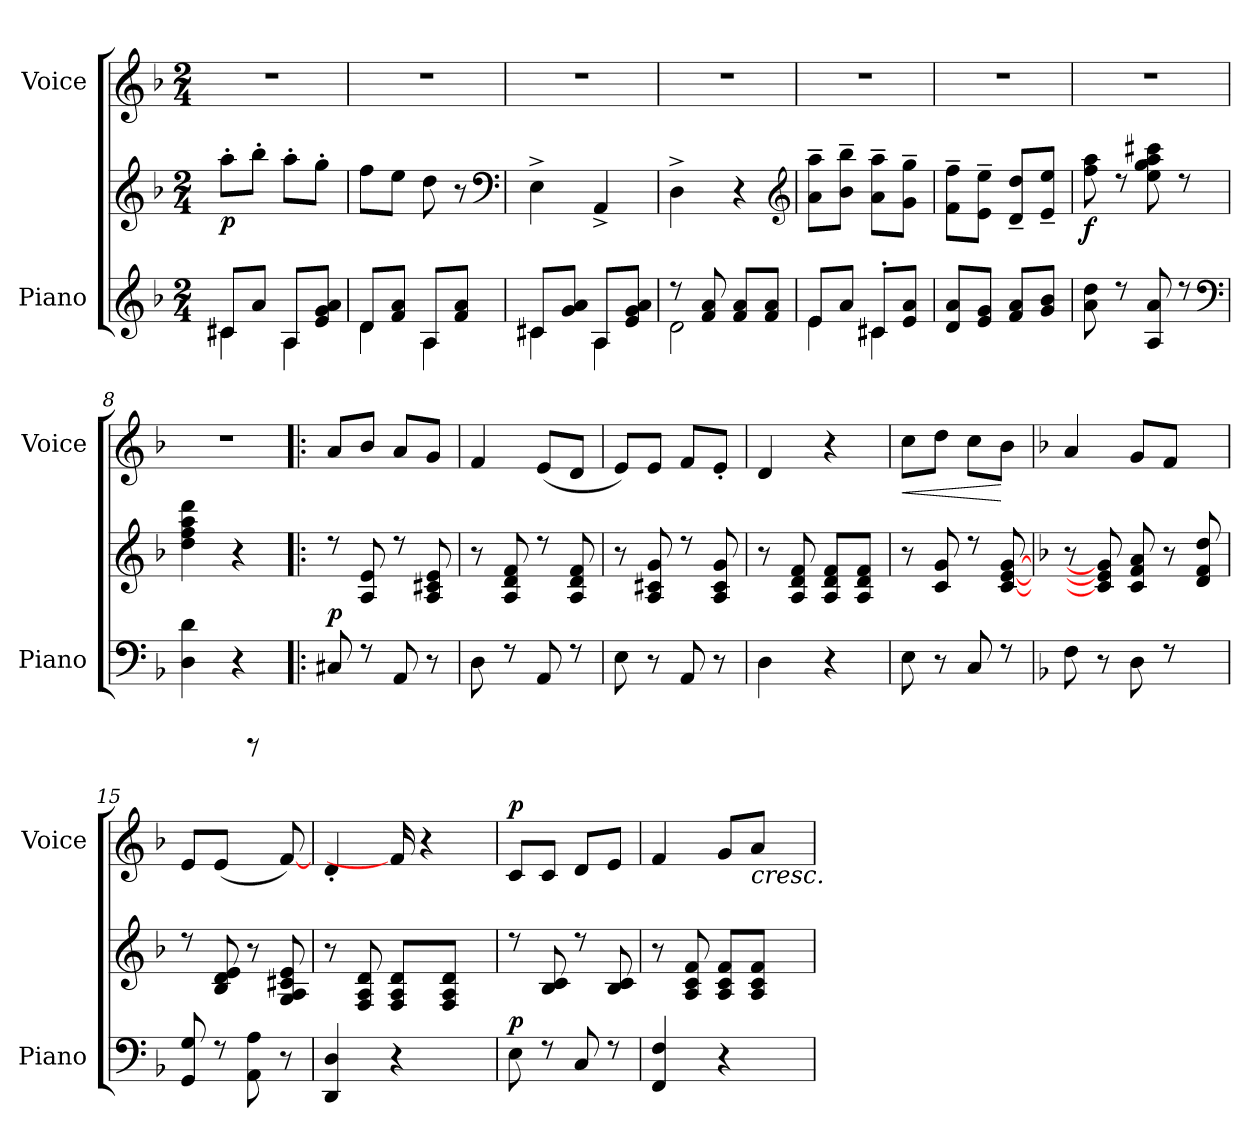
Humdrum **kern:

**kern	**kern	**dynam	**kern	**dynam
*part2	*part2	*part2	*part1	*part1
*staff3	*staff2	*staff2/3	*staff1	*staff1
*I"Piano	*	*	*I"Voice	*
*I'Piano	*	*	*I'Voice	*
*clefG2	*clefG2	*	*clefG2	*
*k[b-]	*k[b-]	*	*k[b-]	*
*M2/4	*M2/4	*	*M2/4	*
=1	=1	=1	=1	=1
*^	*	*	*	*
!	!	!	!LO:DY:b	!	!
8c#X/L	4c#X\	8aa'>\L	p	2r	.
8a/J	.	8bb-'>\J	.	.	.
8A/L	4A\	8aa'>\L	.	.	.
8e/ 8g/ 8a/J	.	8gg'>\J	.	.	.
=2	=2	=2	=2	=2	=2
8d/L	4d\	8ff\L	.	2r	.
8f/ 8a/J	.	8ee\J	.	.	.
8A/L	4A\	8dd\	.	.	.
8f/ 8a/J	.	8r	.	.	.
*	*	*clefF4	*	*	*
=3	=3	=3	=3	=3	=3
8c#X/L	4c#X\	4E^>\	.	2r	.
8g/ 8a/J	.	.	.	.	.
8A/L	4A\	4AA^</	.	.	.
8e/ 8g/ 8a/J	.	.	.	.	.
=4	=4	=4	=4	=4	=4
8rdd	2d\	4D^>\	.	2r	.
8f/ 8a/	.	.	.	.	.
8f/ 8a/L	.	4r	.	.	.
8f/ 8a/J	.	.	.	.	.
*	*	*clefG2	*	*	*
=5	=5	=5	=5	=5	=5
8e/L	4e\	8a\~> 8aa\~>L	.	2r	.
8a/J	.	8b-\~> 8bb-\~>J	.	.	.
8c#X'>/L	4c#X\	8a\~> 8aa\~>L	.	.	.
8e/ 8a/J	.	8g\~> 8gg\~>J	.	.	.
*v	*v	*	*	*	*
!!LO:LB:g=z
=6	=6	=6	=6	=6
8d/ 8a/L	8f\~> 8ff\~>L	.	2rdd	.
8e/ 8g/J	8e\~> 8ee\~>J	.	.	.
8f/ 8a/L	8d/~> 8dd/~>L	.	.	.
8g/ 8b-/J	8e/~> 8ee/~>J	.	.	.
=7	=7	=7	=7	=7
!	!	!LO:DY:b	!	!
8a\ 8dd\	8ff\ 8aa\	f	2rdd	.
8rcc	8rcc	.	.	.
8A/ 8a/	8ee\ 8gg\ 8aa\ 8ccc#X\	.	.	.
8rcc	8rcc	.	.	.
*clefF4	*	*	*	*
=8	=8	=8	=8	=8
4D\ 4d\	4dd\ 4ff\ 4aa\ 4ddd\	.	2rdd	.
4r	4r	.	.	.
=9!|:	=9!|:	=9!|:	=9!|:	=9!|:
!	!	!LO:DY:a=2	!	!
8C#X/	8rcc	p	8a/L	.
8rE	8A/Z> 8e/Z>	.	8b-/J	.
8AA/	8rcc	.	8a/L	.
8r	8A/ 8c#X/ 8e/	.	8g/J	.
!!LO:LB:g=z
=10	=10	=10	=10	=10
8D\	8r	.	4f/	.
8rE	8A/ 8d/ 8f/	.	.	.
8AA/	8rcc	.	(>8e/L	.
8rE	8A/ 8d/ 8f/	.	8d/J	.
=11	=11	=11	=11	=11
8E\	8r	.	8eZ</L)	.
8r	8A/ 8c#X/ 8g/	.	8e/J	.
8AA/	8rcc	.	8f/L	.
8r	8A/ 8c#/ 8g/	.	8e'</J	.
=12	=12	=12	=12	=12
4D\	8r	.	4d/	.
.	8A/ 8d/ 8f/	.	.	.
4r	8A/ 8d/ 8f/L	.	4r	.
.	8A/ 8d/ 8f/J	.	.	.
=13	=13	=13	=13	=13
!	!	!	!	!LO:HP:b
8E\	8r	.	8cc\L	<
8r	8c/ 8g/	.	8ddZ<\J	.
8C/	8rcc	.	8cc\L	.
8rE	[8c/ [8e/ [8g/	.	8b-\J	[ [
!!LO:PB:g=z
=14	=14	=14	=14	=14
*k[b-]	*k[b-]	*	*k[b-]	*
8F\	8r	.	4a/	.
8r	8c/] 8e/] 8g/]	.	.	.
8D\	8c/Z> 8f/Z> 8a/Z>	.	8g/L	.
8rE	8r	.	8f/J	.
8ryy	8d/ 8f/ 8dd/	.	8ryy	.
=15	=15	=15	=15	=15
8GG/ 8G/	8rcc	.	8e/L	.
8rE	8B-/Z> 8d/Z> 8e/Z>	.	(>8e/J	.
8AA\ 8A\	8r	.	8rffff	.
8r	8G/ 8A/ 8c#X/ 8e/	.	[8f/)	.
=16	=16	=16	=16	=16
4DD/ 4D/	8r	.	4d'</	.
.	8F/ 8A/ 8d/	.	.	.
4r	8F/ 8A/ 8d/L	.	16f/]	.
.	.	.	4r	.
.	8F/ 8A/ 8d/J	.	.	.
16ryy	16ryy	.	.	.
=17	=17	=17	=17	=17
!	!	!LO:DY:a=2	!	!LO:DY:a
8E\	8rcc	p	8c/L	p
8rE	8B-/ 8c/	.	8c/J	.
8C/	8rcc	.	8d/L	.
8rE	8B-/ 8c/	.	8e/J	.
!!LO:LB:g=z
=18	=18	=18	=18	=18
4FF/ 4F/	8r	.	4fZ</	.
.	8A/ 8c/ 8f/	.	.	.
4r	8A/ 8c/ 8f/L	.	8gZ</L	.
!	!	!	!	!LO:HP:b
.	8A/ 8c/ 8f/J	.	8a/J	<
=	=	=	=	=
*-	*-	*-	*-	*-
